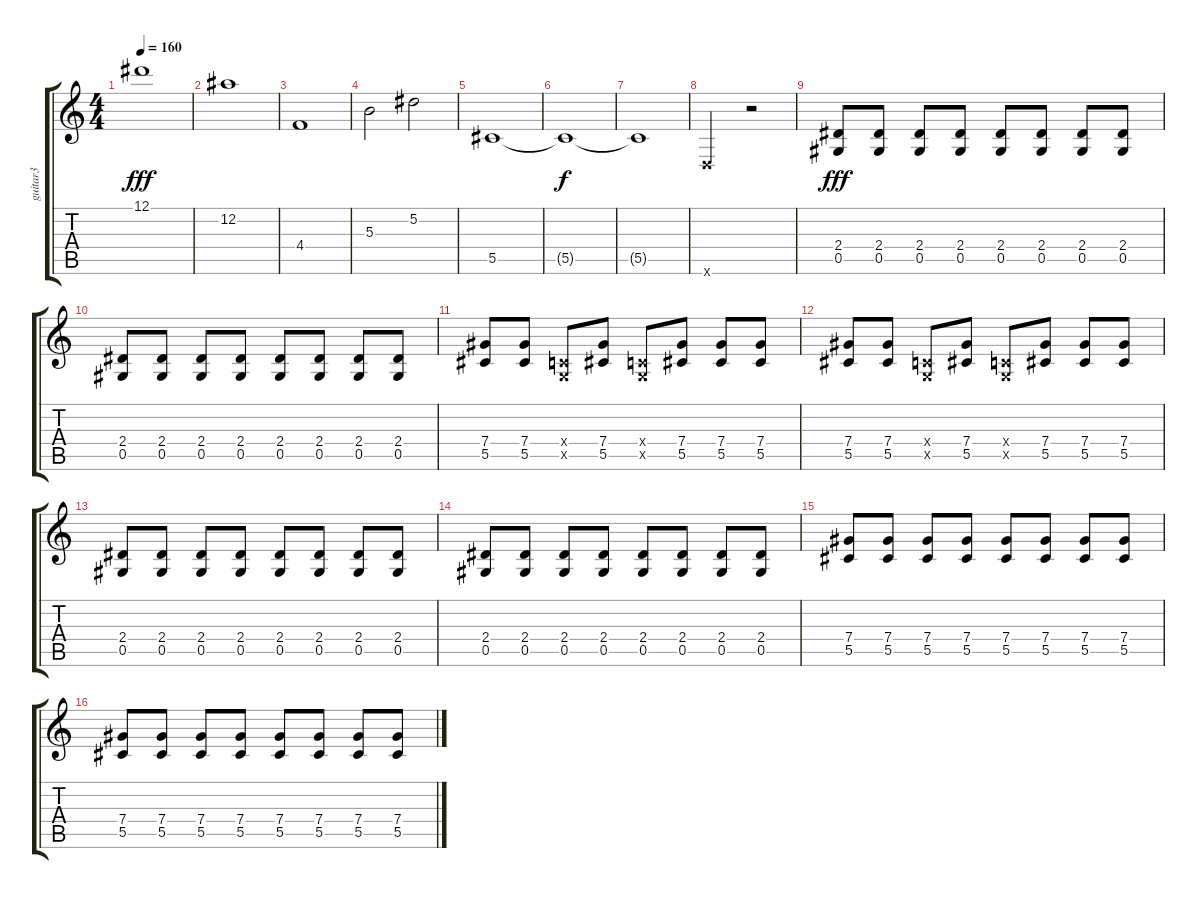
\track ("guitar3" "guitar3") {instrument distortionguitar}
\staff {score tabs}
\tuning (Eb4 Bb3 Gb3 Db3 Ab2 Eb2) {hide}
\ts (4 4)
\tempo 160
\clef g2
\ks c
12.1.1{dy fff instrument distortionguitar} |
12.2.1 |
4.4.1 |
5.3.2 5.2.2 |
5.5.1 |
5.5{t}.1{dy f} |
5.5{t}.1 |
-1.6{x}.2 r.2 |
(2.4 0.5).8{dy fff} (2.4 0.5).8 (2.4 0.5).8 (2.4 0.5).8 (2.4 0.5).8 (2.4 0.5).8 (2.4 0.5).8 (2.4 0.5).8 |
(2.4 0.5).8 (2.4 0.5).8 (2.4 0.5).8 (2.4 0.5).8 (2.4 0.5).8 (2.4 0.5).8 (2.4 0.5).8 (2.4 0.5).8 |
(7.4 5.5).8 (7.4 5.5).8 (-1.4{x} -1.5{x}).8 (7.4 5.5).8 (-1.4{x} -1.5{x}).8 (7.4 5.5).8 (7.4 5.5).8 (7.4 5.5).8 |
(7.4 5.5).8 (7.4 5.5).8 (-1.4{x} -1.5{x}).8 (7.4 5.5).8 (-1.4{x} -1.5{x}).8 (7.4 5.5).8 (7.4 5.5).8 (7.4 5.5).8 |
(2.4 0.5).8 (2.4 0.5).8 (2.4 0.5).8 (2.4 0.5).8 (2.4 0.5).8 (2.4 0.5).8 (2.4 0.5).8 (2.4 0.5).8 |
(2.4 0.5).8 (2.4 0.5).8 (2.4 0.5).8 (2.4 0.5).8 (2.4 0.5).8 (2.4 0.5).8 (2.4 0.5).8 (2.4 0.5).8 |
(7.4 5.5).8 (7.4 5.5).8 (7.4 5.5).8 (7.4 5.5).8 (7.4 5.5).8 (7.4 5.5).8 (7.4 5.5).8 (7.4 5.5).8 |
(7.4 5.5).8 (7.4 5.5).8 (7.4 5.5).8 (7.4 5.5).8 (7.4 5.5).8 (7.4 5.5).8 (7.4 5.5).8 (7.4 5.5).8
